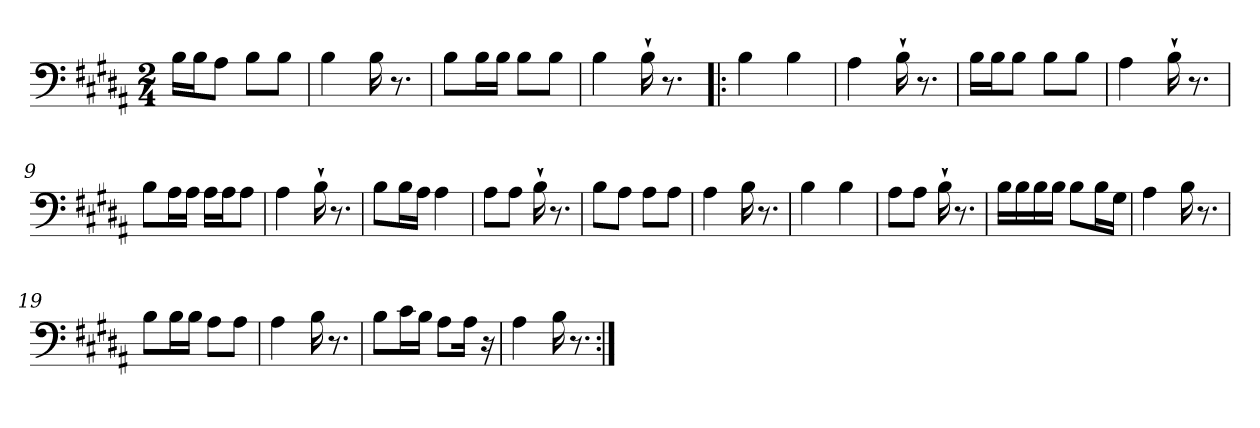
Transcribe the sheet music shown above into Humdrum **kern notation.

**kern
*part1
*staff1
*clefF4
*k[f#c#g#d#a#]
*M2/4
=1
16B\LL
16B\J
8A#\J
8B\L
8B\J
=2
4B\
16B\
8.r
=3
8B\L
16B\L
16B\JJ
8B\L
8B\J
=4
4B\
16B`\
8.r
=5!|:
4B\
4B\
=6
4A#\
16B`\
8.r
=7
16B\LL
16B\J
8B\J
8B\L
8B\J
=8
4A#\
16B`\
8.r
=9
8B\L
16A#\L
16A#\JJ
16A#\LL
16A#\J
8A#\J
=10
4A#\
16B`\
8.r
=11
8B\L
16B\L
16A#\JJ
4A#\
=12
8A#\L
8A#\J
16B`\
8.r
=13
8B\L
8A#\J
8A#\L
8A#\J
=14
4A#\
16B\
8.r
=15
4B\
4B\
=16
8A#\L
8A#\J
16B`\
8.r
=17
16B\LL
16B\
16B\
16B\JJ
8B\L
16B\L
16G#\JJ
=18
4A#\
16B\
8.r
=19
8B\L
16B\L
16B\JJ
8A#\L
8A#\J
=20
4A#\
16B\
8.r
=21
8B\L
16c#\L
16B\JJ
8A#\L
16A#\Jk
16r
=22
4A#\
16B\
8.r
=:|!
*-
